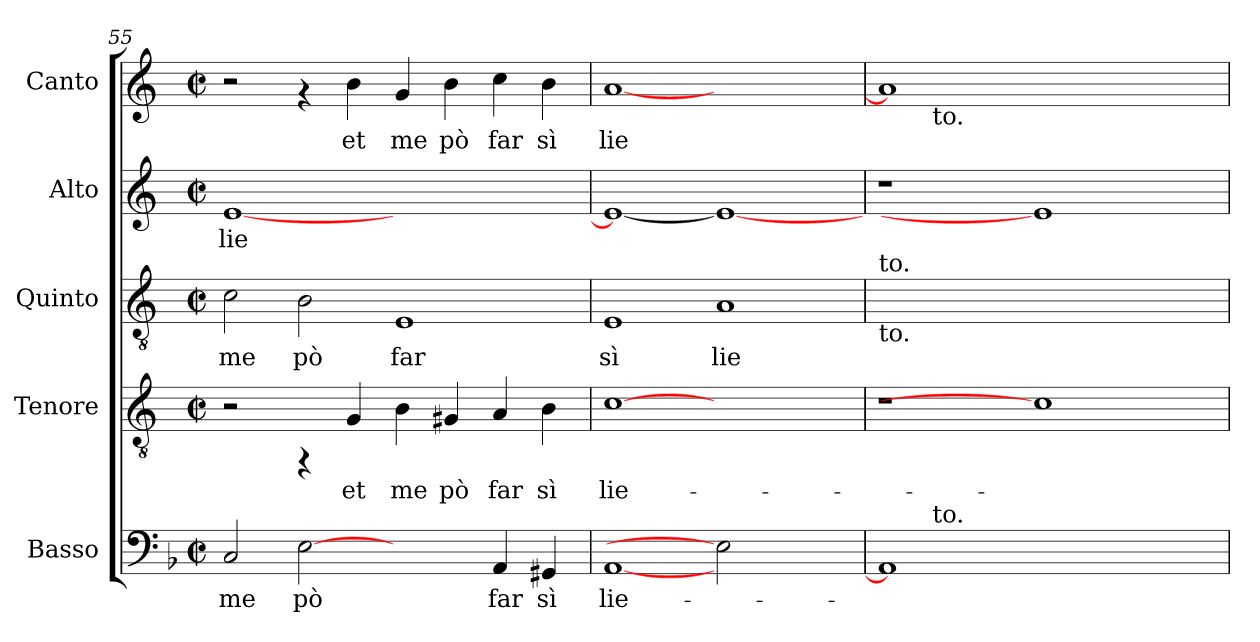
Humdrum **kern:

**kern	**text	**kern	**text	**kern	**text	**dynam	**kern	**text	**kern	**text
*part5	*part5	*part4	*part4	*part3	*part3	*part3	*part2	*part2	*part1	*part1
*staff5	*staff5	*staff4	*staff4	*staff3	*staff3	*staff3	*staff2	*staff2	*staff1	*staff1
*I"Basso	*	*I"Tenore	*	*I"Quinto	*	*	*I"Alto	*	*I"Canto	*
*clefF4	*	*clefGv2	*	*clefGv2	*	*	*clefG2	*	*clefG2	*
*	*	*ITrd-3c-5	*	*ITrd-3c-5	*	*	*ITrd-3c-5	*	*ITrd-3c-5	*
*k[b-]	*	*k[b-]	*	*k[b-]	*	*	*k[b-]	*	*k[b-]	*
*F:	*	*F:	*	*F:	*	*	*F:	*	*F:	*
*M2/2	*	*M2/2	*	*M2/2	*	*	*M2/2	*	*M2/2	*
*met(c|)	*	*met(c|)	*	*met(c|)	*	*	*met(c|)	*	*met(c|)	*
=55	=55	=55	=55	=55	=55	=55	=55	=55	=55	=55
!	!LO:LY:b:cj	!	!	!	!LO:LY:b:cj	!	!	!LO:LY:b:cj	!	!
2C/	me	2r	.	2f\	me	.	[<1a	lie	2r	.
!	!LO:LY:b:cj	!	!	!	!LO:LY:b:cj	!	!	!	!	!
[2E	pò	4rFF	.	2e\	pò	.	.	.	4rf	.
!	!	!	!LO:LY:b:cj	!	!	!	!	!	!	!LO:LY:b:cj
.	.	4c/	et	.	.	.	.	.	4ee\	et
!	!	!	!LO:LY:b:cj	!	!LO:LY:b:cj	!	!	!	!	!LO:LY:b:cj
2ryy	.	4e\	me	1A	far	.	1ryy	.	4cc/	me
!	!	!	!LO:LY:b:cj	!	!	!	!	!	!	!LO:LY:b:cj
.	.	4c#X/	pò	.	.	.	.	.	4ee\	pò
!	!LO:LY:b:cj	!	!LO:LY:b:cj	!	!	!	!	!	!	!LO:LY:b:cj
4AA/	far	4d/	far	.	.	.	.	.	4ff\	far
!	!LO:LY:b:cj	!	!LO:LY:b:cj	!	!	!	!	!	!	!LO:LY:b:cj
4GG#X/	sì	4e\	sì	.	.	.	.	.	4ee\	sì
=56	=56	=56	=56	=56	=56	=56	=56	=56	=56	=56
!	!LO:LY:b:cj	!	!LO:LY:b:cj	!	!LO:LY:b:cj	!	!	!LO:LY:b:cj	!	!LO:LY:b:cj
[1AA	lie-	[1f	lie-	1A	sì	.	1a_	.	[1dd	lie
!	!	!	!	!	!LO:LY:b:cj	!	!	!	!	!
2E]	.	1ryy	.	1d	lie-	.	1a_	.	1ryy	.
2ryy	.	.	.	.	.	.	.	.	.	.
=57	=57	=57	=57	=57	=57	=57	=57	=57	=57	=57
!	!	!	!	!LO:TX:a:t=to.	!	!	!	!	!	!
!	!	!	!	!LO:TX:b:t=to.	!	!	!	!	!	!
*^	*	*	*	*	*	*	*	*	*^	*
1AA]	8ryy	.	1r	.	32ryy	.	.	1r	.	1dd]	8ryy	.
!	!	!	!	!	!	!	!LO:DY:a	!	!	!	!	!
!	!	!	!	!	!	!	!LO:DY:n=1:b	!	!	!	!	!
.	.	.	.	.	1ryy	.	fz fz	.	.	.	.	.
.	32ryy	.	.	.	.	.	.	.	.	.	32ryy	.
!	!	!	!	!	!	!	!	!	!	!	!LO:TX:b:t=to.	!
!	!LO:TX:a:t=to.	!	!	!	!	!	!	!	!	!	!	!
.	1ryy	.	.	.	.	.	.	.	.	.	1ryy	.
1ryy	.	.	1f]	.	.	.	.	1a]	.	1ryy	.	.
.	.	.	.	.	32%31ryy	.	.	.	.	.	.	.
.	2ryy	.	.	.	.	.	.	.	.	.	2ryy	.
.	4ryy	.	.	.	.	.	.	.	.	.	4ryy	.
.	16.ryy	.	.	.	.	.	.	.	.	.	16.ryy	.
*v	*v	*	*	*	*	*	*	*	*	*v	*v	*
=	=	=	=	=	=	=	=	=	=	=
*-	*-	*-	*-	*-	*-	*-	*-	*-	*-	*-
